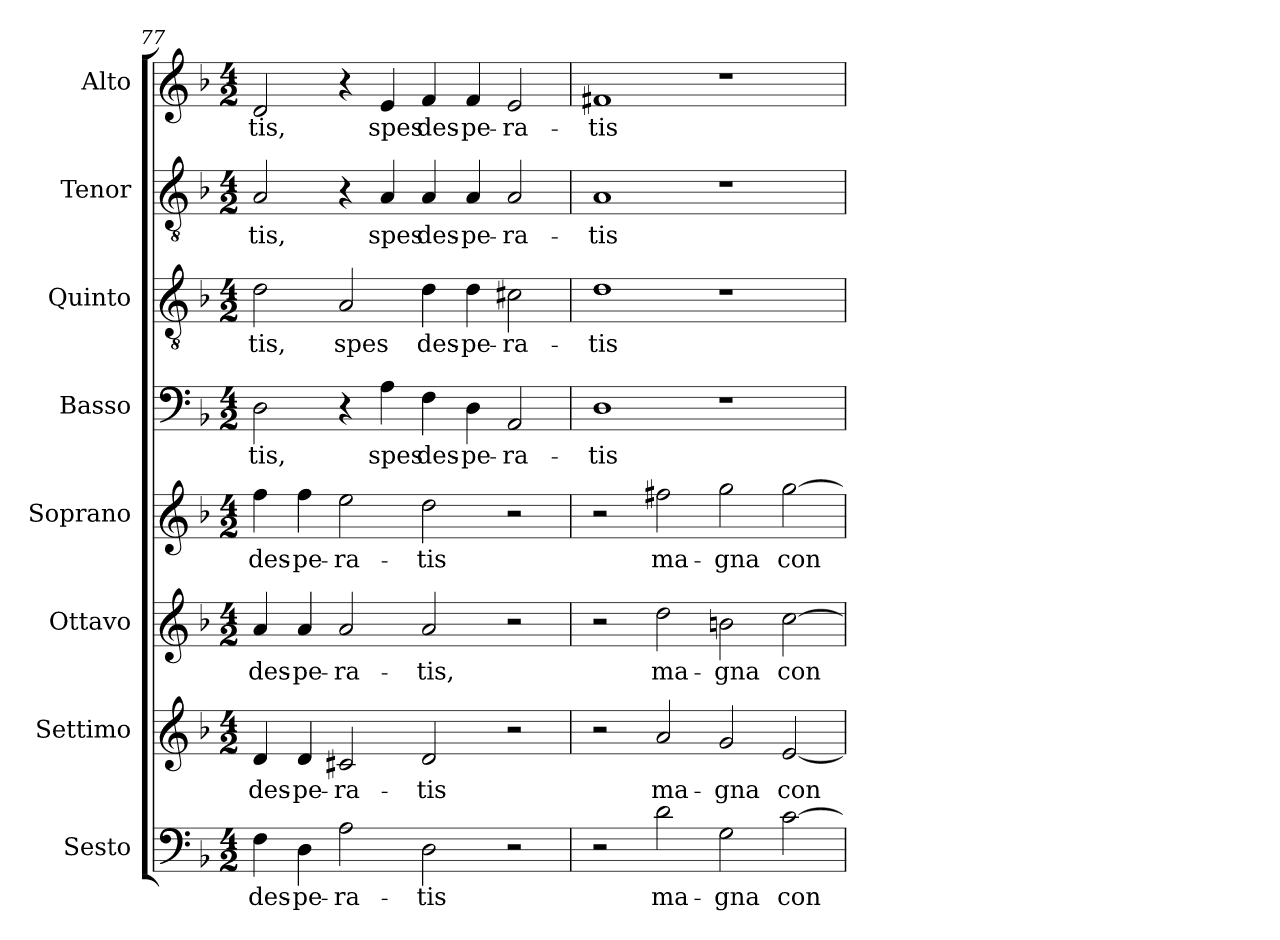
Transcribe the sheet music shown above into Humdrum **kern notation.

**kern	**text	**kern	**text	**kern	**text	**kern	**text	**kern	**text	**kern	**text	**kern	**text	**kern	**text
*part8	*part8	*part7	*part7	*part6	*part6	*part5	*part5	*part4	*part4	*part3	*part3	*part2	*part2	*part1	*part1
*staff8	*staff8	*staff7	*staff7	*staff6	*staff6	*staff5	*staff5	*staff4	*staff4	*staff3	*staff3	*staff2	*staff2	*staff1	*staff1
*I"Sesto	*	*I"Settimo	*	*I"Ottavo	*	*I"Soprano	*	*I"Basso	*	*I"Quinto	*	*I"Tenor	*	*I"Alto	*
*I'Ss.	*	*I'St.	*	*I'Ot.	*	*I'S.	*	*I'B.	*	*I'Q.	*	*I'T.	*	*I'A.	*
*clefF4	*	*clefG2	*	*clefG2	*	*clefG2	*	*clefF4	*	*clefGv2	*	*clefGv2	*	*clefG2	*
*	*	*	*	*	*	*	*	*	*	*ITrd7c12	*	*ITrd7c12	*	*	*
*k[b-]	*	*k[b-]	*	*k[b-]	*	*k[b-]	*	*k[b-]	*	*k[b-]	*	*k[b-]	*	*k[b-]	*
*F:	*	*F:	*	*F:	*	*F:	*	*F:	*	*F:	*	*F:	*	*F:	*
*M4/2	*	*M4/2	*	*M4/2	*	*M4/2	*	*M4/2	*	*M4/2	*	*M4/2	*	*M4/2	*
=77	=77	=77	=77	=77	=77	=77	=77	=77	=77	=77	=77	=77	=77	=77	=77
!	!LO:LY:b:color=#000000	!	!	!	!	!	!	!	!	!	!	!	!	!	!
!	!	!	!LO:LY:b:color=#000000	!	!	!	!	!	!	!	!	!	!	!	!
!	!	!	!	!	!LO:LY:b:color=#000000	!	!	!	!	!	!	!	!	!	!
!	!	!	!	!	!	!	!LO:LY:b:color=#000000	!	!	!	!	!	!	!	!
!	!	!	!	!	!	!	!	!	!LO:LY:b:color=#000000	!	!	!	!	!	!
!	!	!	!	!	!	!	!	!	!	!	!LO:LY:b:color=#000000	!	!	!	!
!	!	!	!	!	!	!	!	!	!	!	!	!	!LO:LY:b:color=#000000	!	!
!	!	!	!	!	!	!	!	!	!	!	!	!	!	!	!LO:LY:b:color=#000000
4Fi\	des-	4di/	des-	4ai/	des-	4ffi\	des-	2Di\	-tis,	2Di\	-tis,	2AAi/	-tis,	2di/	-tis,
!	!LO:LY:b:color=#000000	!	!	!	!	!	!	!	!	!	!	!	!	!	!
!	!	!	!LO:LY:b:color=#000000	!	!	!	!	!	!	!	!	!	!	!	!
!	!	!	!	!	!LO:LY:b:color=#000000	!	!	!	!	!	!	!	!	!	!
!	!	!	!	!	!	!	!LO:LY:b:color=#000000	!	!	!	!	!	!	!	!
4Di\	-pe-	4di/	-pe-	4ai/	-pe-	4ffi\	-pe-	.	.	.	.	.	.	.	.
!	!LO:LY:b:color=#000000	!	!	!	!	!	!	!	!	!	!	!	!	!	!
!	!	!	!LO:LY:b:color=#000000	!	!	!	!	!	!	!	!	!	!	!	!
!	!	!	!	!	!LO:LY:b:color=#000000	!	!	!	!	!	!	!	!	!	!
!	!	!	!	!	!	!	!LO:LY:b:color=#000000	!	!	!	!	!	!	!	!
!	!	!	!	!	!	!	!	!	!	!	!LO:LY:b:color=#000000	!	!	!	!
2Ai\	-ra-	2c#Xi/	-ra-	2ai/	-ra-	2eei\	-ra-	4r	.	2AAi/	spes	4r	.	4r	.
!	!	!	!	!	!	!	!	!	!LO:LY:b:color=#000000	!	!	!	!	!	!
!	!	!	!	!	!	!	!	!	!	!	!	!	!LO:LY:b:color=#000000	!	!
!	!	!	!	!	!	!	!	!	!	!	!	!	!	!	!LO:LY:b:color=#000000
.	.	.	.	.	.	.	.	4Ai\	spes	.	.	4AAi/	spes	4ei/	spes
!	!LO:LY:b:color=#000000	!	!	!	!	!	!	!	!	!	!	!	!	!	!
!	!	!	!LO:LY:b:color=#000000	!	!	!	!	!	!	!	!	!	!	!	!
!	!	!	!	!	!LO:LY:b:color=#000000	!	!	!	!	!	!	!	!	!	!
!	!	!	!	!	!	!	!LO:LY:b:color=#000000	!	!	!	!	!	!	!	!
!	!	!	!	!	!	!	!	!	!LO:LY:b:color=#000000	!	!	!	!	!	!
!	!	!	!	!	!	!	!	!	!	!	!LO:LY:b:color=#000000	!	!	!	!
!	!	!	!	!	!	!	!	!	!	!	!	!	!LO:LY:b:color=#000000	!	!
!	!	!	!	!	!	!	!	!	!	!	!	!	!	!	!LO:LY:b:color=#000000
2Di\	-tis	2di/	-tis	2ai/	-tis,	2ddi\	-tis	4Fi\	des-	4Di\	des-	4AAi/	des-	4fi/	des-
!	!	!	!	!	!	!	!	!	!LO:LY:b:color=#000000	!	!	!	!	!	!
!	!	!	!	!	!	!	!	!	!	!	!LO:LY:b:color=#000000	!	!	!	!
!	!	!	!	!	!	!	!	!	!	!	!	!	!LO:LY:b:color=#000000	!	!
!	!	!	!	!	!	!	!	!	!	!	!	!	!	!	!LO:LY:b:color=#000000
.	.	.	.	.	.	.	.	4Di\	-pe-	4Di\	-pe-	4AAi/	-pe-	4fi/	-pe-
!	!	!	!	!	!	!	!	!	!LO:LY:b:color=#000000	!	!	!	!	!	!
!	!	!	!	!	!	!	!	!	!	!	!LO:LY:b:color=#000000	!	!	!	!
!	!	!	!	!	!	!	!	!	!	!	!	!	!LO:LY:b:color=#000000	!	!
!	!	!	!	!	!	!	!	!	!	!	!	!	!	!	!LO:LY:b:color=#000000
2r	.	2r	.	2r	.	2r	.	2AAi/	-ra-	2C#Xi\	-ra-	2AAi/	-ra-	2ei/	-ra-
=78	=78	=78	=78	=78	=78	=78	=78	=78	=78	=78	=78	=78	=78	=78	=78
!	!	!	!	!	!	!	!	!	!LO:LY:b:color=#000000	!	!	!	!	!	!
!	!	!	!	!	!	!	!	!	!	!	!LO:LY:b:color=#000000	!	!	!	!
!	!	!	!	!	!	!	!	!	!	!	!	!	!LO:LY:b:color=#000000	!	!
!	!	!	!	!	!	!	!	!	!	!	!	!	!	!	!LO:LY:b:color=#000000
2r	.	2r	.	2r	.	2r	.	1Di	-tis	1Di	-tis	1AAi	-tis	1f#Xi	-tis
!	!LO:LY:b:color=#000000	!	!	!	!	!	!	!	!	!	!	!	!	!	!
!	!	!	!LO:LY:b:color=#000000	!	!	!	!	!	!	!	!	!	!	!	!
!	!	!	!	!	!LO:LY:b:color=#000000	!	!	!	!	!	!	!	!	!	!
!	!	!	!	!	!	!	!LO:LY:b:color=#000000	!	!	!	!	!	!	!	!
2di\	ma-	2ai/	ma-	2ddi\	ma-	2ff#Xi\	ma-	.	.	.	.	.	.	.	.
!	!LO:LY:b:color=#000000	!	!	!	!	!	!	!	!	!	!	!	!	!	!
!	!	!	!LO:LY:b:color=#000000	!	!	!	!	!	!	!	!	!	!	!	!
!	!	!	!	!	!LO:LY:b:color=#000000	!	!	!	!	!	!	!	!	!	!
!	!	!	!	!	!	!	!LO:LY:b:color=#000000	!	!	!	!	!	!	!	!
2Gi\	-gna	2gi/	-gna	2bni\	-gna	2ggi\	-gna	1r	.	1r	.	1r	.	1r	.
!	!LO:LY:b:color=#000000	!	!	!	!	!	!	!	!	!	!	!	!	!	!
!	!	!	!LO:LY:b:color=#000000	!	!	!	!	!	!	!	!	!	!	!	!
!	!	!	!	!	!LO:LY:b:color=#000000	!	!	!	!	!	!	!	!	!	!
!	!	!	!	!	!	!	!LO:LY:b:color=#000000	!	!	!	!	!	!	!	!
[2ci\	con-	[2ei/	con-	[2cci\	con-	[2ggi\	con-	.	.	.	.	.	.	.	.
=	=	=	=	=	=	=	=	=	=	=	=	=	=	=	=
*-	*-	*-	*-	*-	*-	*-	*-	*-	*-	*-	*-	*-	*-	*-	*-
